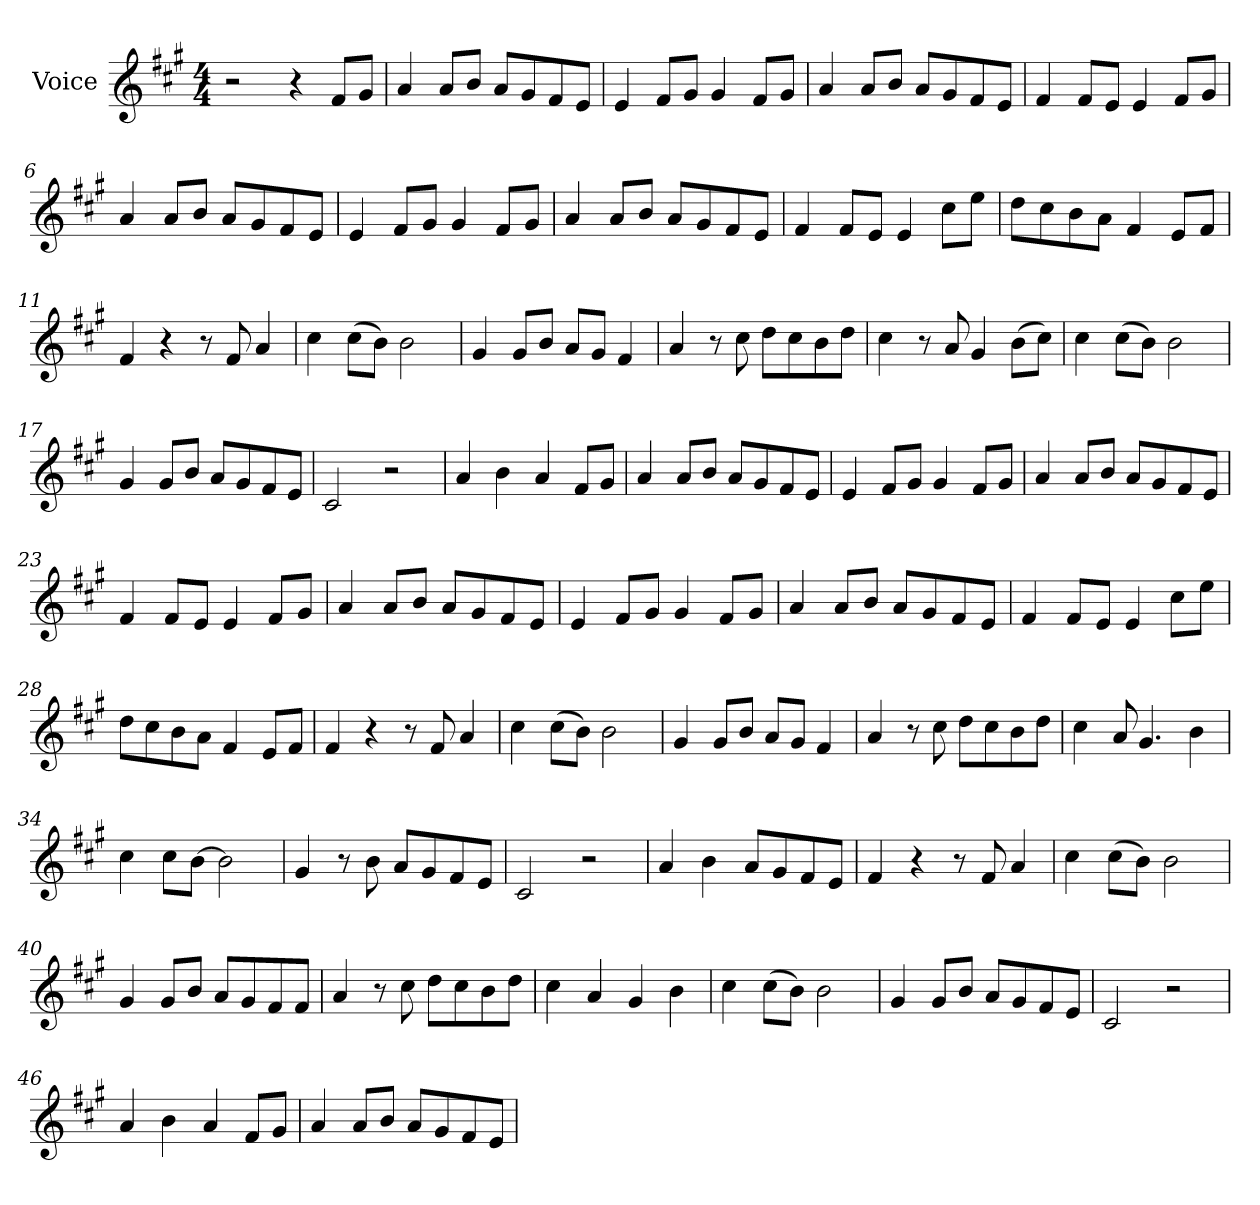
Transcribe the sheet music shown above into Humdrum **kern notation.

**kern
*part1
*staff1
*I"Voice
*I'Vc.
*clefG2
*k[f#c#g#]
*M4/4
=1
2r
4r
8f#L
8g#J
=2
4a
8aL
8bJ
8aL
8g#
8f#
8eJ
=3
4e
8f#L
8g#J
4g#
8f#L
8g#J
=4
4a
8aL
8bJ
8aL
8g#
8f#
8eJ
=5
4f#
8f#L
8eJ
4e
8f#L
8g#J
=6
4a
8aL
8bJ
8aL
8g#
8f#
8eJ
=7
4e
8f#L
8g#J
4g#
8f#L
8g#J
=8
4a
8aL
8bJ
8aL
8g#
8f#
8eJ
=9
4f#
8f#L
8eJ
4e
8cc#L
8eeJ
=10
8ddL
8cc#
8b
8aJ
4f#
8eL
8f#J
=11
4f#
4r
8r
8f#
4a
=12
4cc#
(>8cc#L
8bJ)
2b
=13
4g#
8g#L
8bJ
8aL
8g#J
4f#
=14
4a
8r
8cc#
8ddL
8cc#
8b
8ddJ
=15
4cc#
8r
8a
4g#
(>8bL
8cc#J)
=16
4cc#
(>8cc#L
8bJ)
2b
=17
4g#
8g#L
8bJ
8aL
8g#
8f#
8eJ
=18
2c#
2r
=19
4a
4b
4a
8f#L
8g#J
=20
4a
8aL
8bJ
8aL
8g#
8f#
8eJ
=21
4e
8f#L
8g#J
4g#
8f#L
8g#J
=22
4a
8aL
8bJ
8aL
8g#
8f#
8eJ
=23
4f#
8f#L
8eJ
4e
8f#L
8g#J
=24
4a
8aL
8bJ
8aL
8g#
8f#
8eJ
=25
4e
8f#L
8g#J
4g#
8f#L
8g#J
=26
4a
8aL
8bJ
8aL
8g#
8f#
8eJ
=27
4f#
8f#L
8eJ
4e
8cc#L
8eeJ
=28
8ddL
8cc#
8b
8aJ
4f#
8eL
8f#J
=29
4f#
4r
8r
8f#
4a
=30
4cc#
(>8cc#L
8bJ)
2b
=31
4g#
8g#L
8bJ
8aL
8g#J
4f#
=32
4a
8r
8cc#
8ddL
8cc#
8b
8ddJ
=33
4cc#
8a
4.g#
4b
=34
4cc#
8cc#L
[8bJ
2b]
=35
4g#
8r
8b
8aL
8g#
8f#
8eJ
=36
2c#
2r
=37
4a
4b
8aL
8g#
8f#
8eJ
=38
4f#
4r
8r
8f#
4a
=39
4cc#
(>8cc#L
8bJ)
2b
=40
4g#
8g#L
8bJ
8aL
8g#
8f#
8f#J
=41
4a
8r
8cc#
8ddL
8cc#
8b
8ddJ
=42
4cc#
4a
4g#
4b
=43
4cc#
(>8cc#L
8bJ)
2b
=44
4g#
8g#L
8bJ
8aL
8g#
8f#
8eJ
=45
2c#
2r
=46
4a
4b
4a
8f#L
8g#J
=47
4a
8aL
8bJ
8aL
8g#
8f#
8eJ
=
*-
